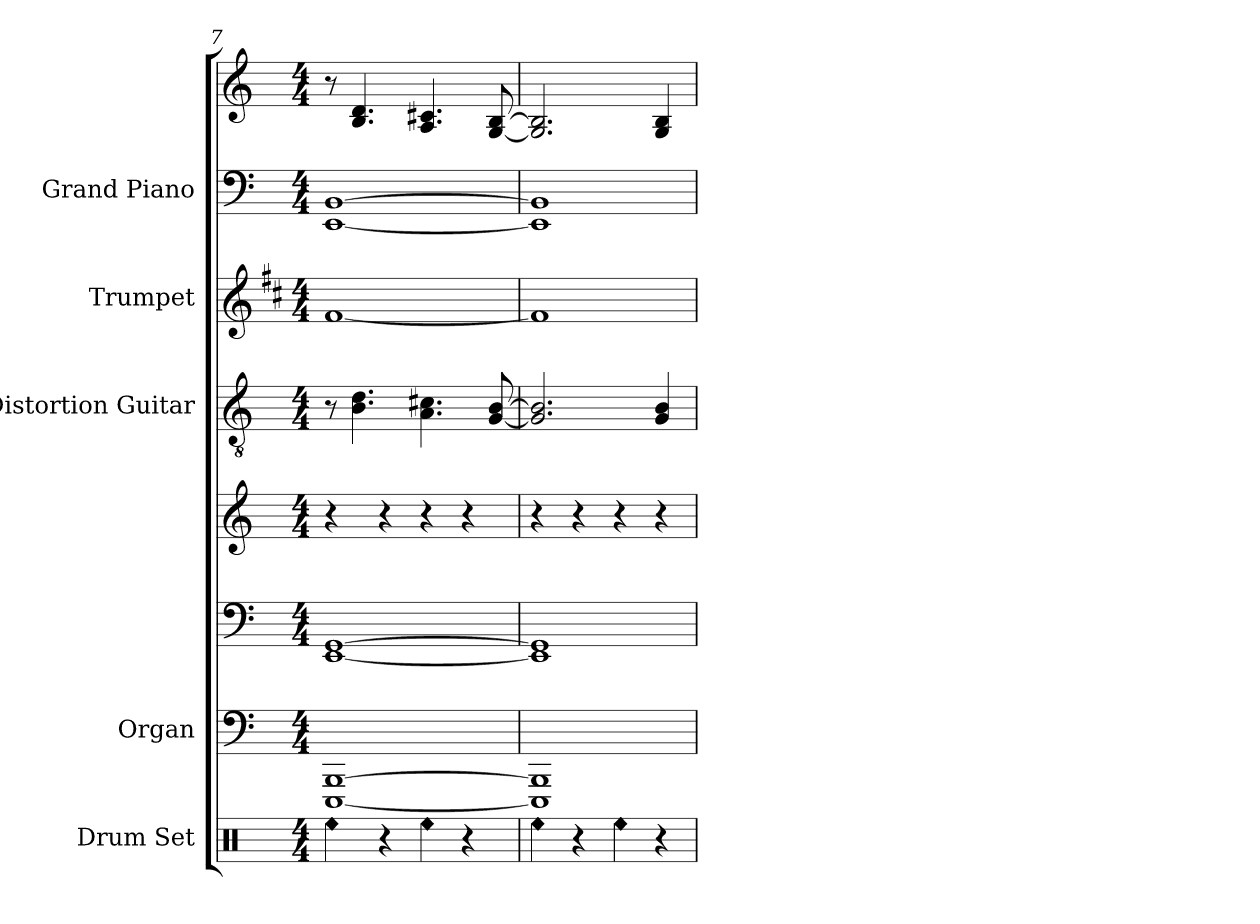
**kern	**kern	**kern	**kern	**kern	**kern	**kern	**kern
*part5	*part4	*part4	*part4	*part3	*part2	*part1	*part1
*staff8	*staff7	*staff6	*staff5	*staff4	*staff3	*staff2	*staff1
*I"Drum Set	*I"Organ	*	*	*I"Distortion Guitar	*I"Trumpet	*I"Grand Piano	*
*I'Drs.	*I'Org.	*	*	*I'Dist. Guit.	*I'Tpt.	*I'Pno.	*
*clefX	*clefF4	*clefF4	*clefG2	*clefGv2	*clefG2	*clefF4	*clefG2
*	*	*	*	*	*ITrd1c2	*	*
*k[]	*k[]	*k[]	*k[]	*k[]	*k[]	*k[]	*k[]
*M4/4	*M4/4	*M4/4	*M4/4	*M4/4	*M4/4	*M4/4	*M4/4
=7	=7	=7	=7	=7	=7	=7	=7
!LO:N:head=diamond	!	!	!	!	!	!	!
4Ree	[1EEE [1BBB	[1EE [1GG	4r	8r	[1e	[1BB [1EE	8r
.	.	.	.	4.B 4.d	.	.	4.B 4.d
4r	.	.	4r	.	.	.	.
!LO:N:head=diamond	!	!	!	!	!	!	!
4Ree	.	.	4r	4.A 4.c#X	.	.	4.A 4.c#X
4r	.	.	4r	.	.	.	.
.	.	.	.	[8G [8B	.	.	[8G [8B
=8	=8	=8	=8	=8	=8	=8	=8
!LO:N:head=diamond	!	!	!	!	!	!	!
4Ree	1EEE] 1BBB]	1EE] 1GG]	4r	2.G] 2.B]	1e]	1BB] 1EE]	2.G] 2.B]
4r	.	.	4r	.	.	.	.
!LO:N:head=diamond	!	!	!	!	!	!	!
4Ree	.	.	4r	.	.	.	.
4r	.	.	4r	4G 4B	.	.	4G 4B
=	=	=	=	=	=	=	=
*-	*-	*-	*-	*-	*-	*-	*-
